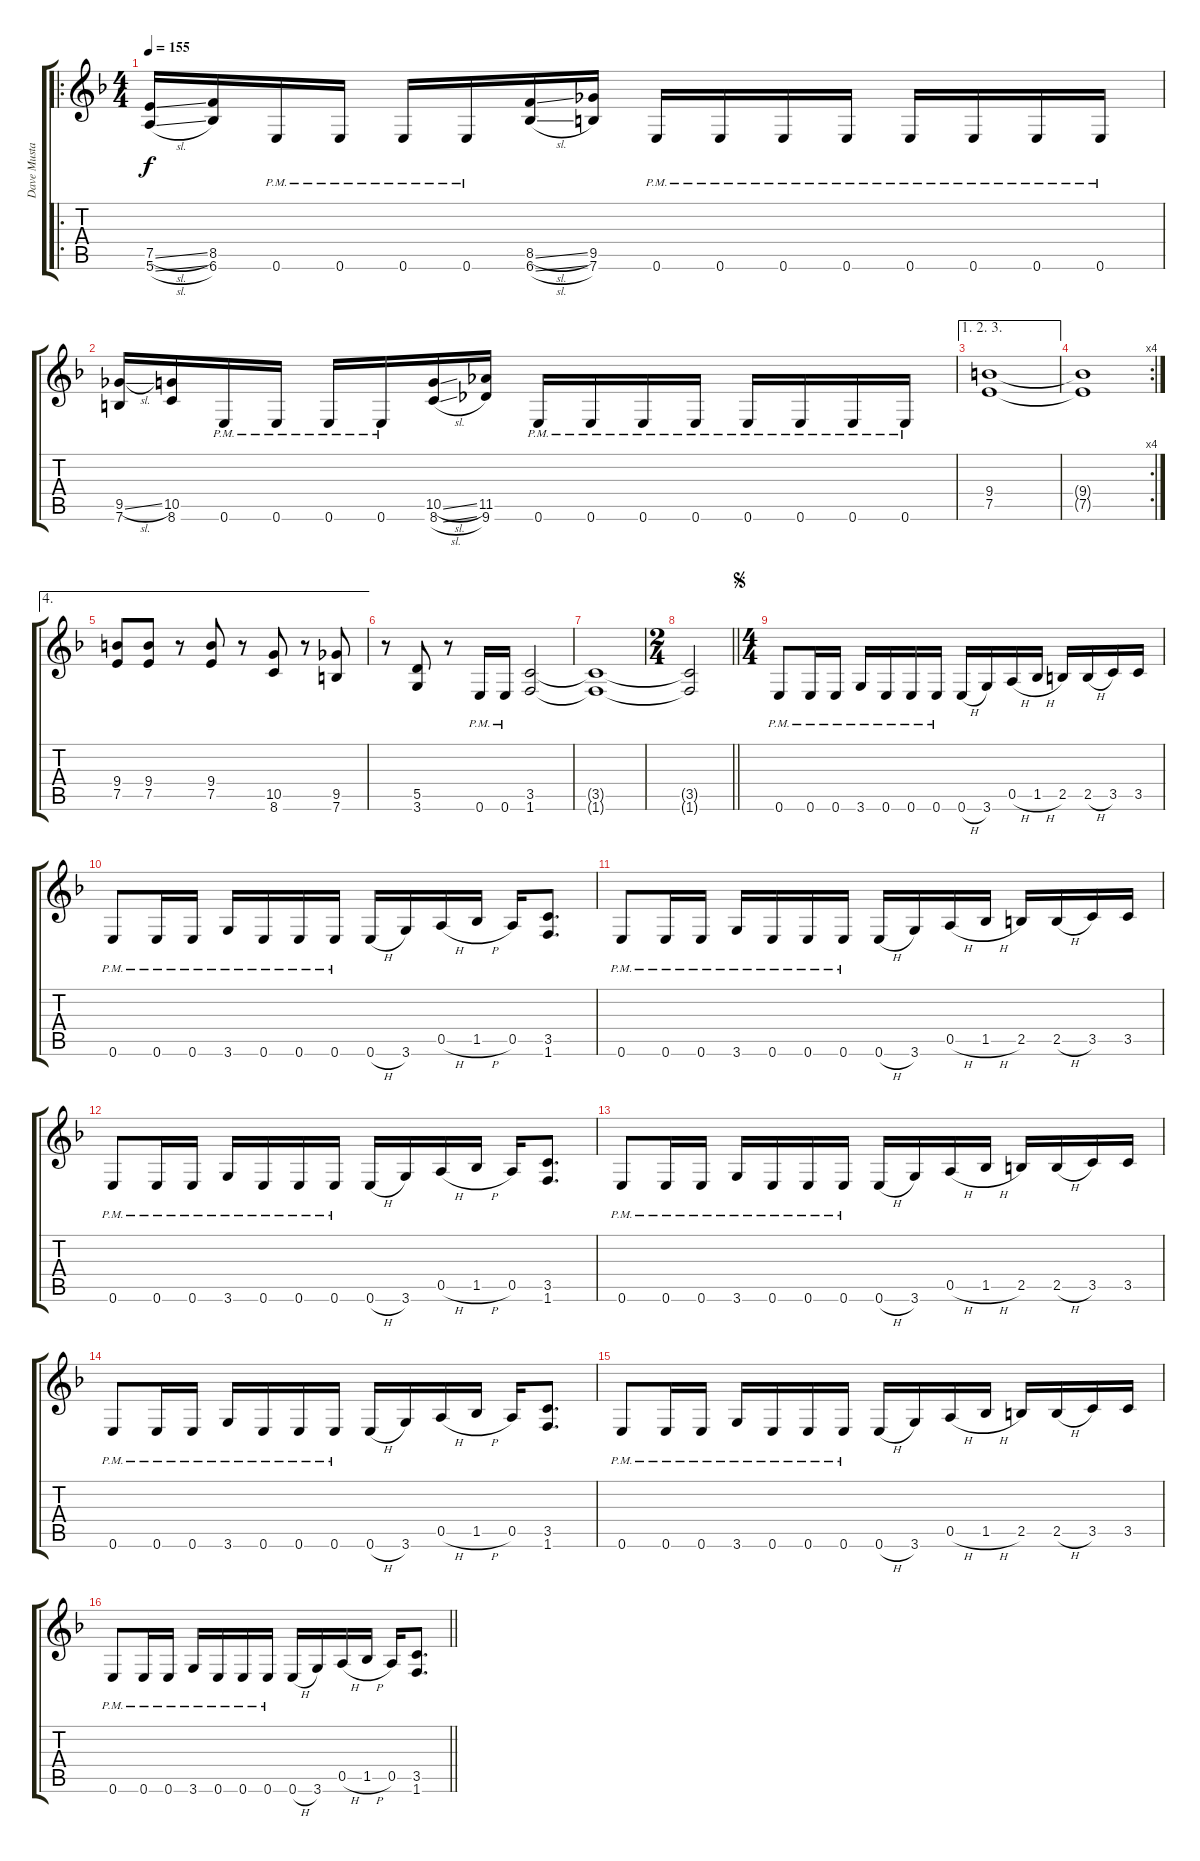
\track ("Dave Mustaine" "Dave Musta") {instrument distortionguitar}
\staff {score tabs}
\tuning (E4 B3 G3 D3 A2 E2) {hide}
\ro
\ts (4 4)
\tempo 155
\clef g2
\ks f
(7.5{sl} 5.6{sl}).16{dy f} (8.5 6.6).16 0.6{pm}.16 0.6{pm}.16 0.6{pm}.16 0.6{pm}.16 (8.5{sl} 6.6{sl}).16 (9.5 7.6).16 0.6{pm}.16 0.6{pm}.16 0.6{pm}.16 0.6{pm}.16 0.6{pm}.16 0.6{pm}.16 0.6{pm}.16 0.6{pm}.16 |
(9.5{sl} 7.6).16 (10.5 8.6).16 0.6{pm}.16 0.6{pm}.16 0.6{pm}.16 0.6{pm}.16 (10.5{sl} 8.6{sl}).16 (11.5 9.6).16 0.6{pm}.16 0.6{pm}.16 0.6{pm}.16 0.6{pm}.16 0.6{pm}.16 0.6{pm}.16 0.6{pm}.16 0.6{pm}.16 |
\ae (1 2 3)
(9.4 7.5).1 |
\rc 4
(9.4{t} 7.5{t}).1 |
\ae 4
(9.4 7.5).8 (9.4 7.5).8 r.8 (9.4 7.5).8 r.8 (10.5 8.6).8 r.8 (9.5 7.6).8 |
r.8 (5.5 3.6).8 r.8 0.6{pm}.16 0.6{pm}.16 (3.5 1.6).2 |
(3.5{t} 1.6{t}).1 |
\ts (2 4)
\barLineRight lightlight
(3.5{t} 1.6{t}).2 |
\ts (4 4)
\jump segno
0.6{pm}.8 0.6{pm}.16 0.6{pm}.16 3.6{pm}.16 0.6{pm}.16 0.6{pm}.16 0.6{pm}.16 0.6{h}.16 3.6.16 0.5{h}.16 1.5{h}.16 2.5.16 2.5{h}.16 3.5.16 3.5.16 |
0.6{pm}.8 0.6{pm}.16 0.6{pm}.16 3.6{pm}.16 0.6{pm}.16 0.6{pm}.16 0.6{pm}.16 0.6{h}.16 3.6.16 0.5{h}.16 1.5{h}.16 0.5.16 (3.5 1.6).8{d} |
0.6{pm}.8 0.6{pm}.16 0.6{pm}.16 3.6{pm}.16 0.6{pm}.16 0.6{pm}.16 0.6{pm}.16 0.6{h}.16 3.6.16 0.5{h}.16 1.5{h}.16 2.5.16 2.5{h}.16 3.5.16 3.5.16 |
0.6{pm}.8 0.6{pm}.16 0.6{pm}.16 3.6{pm}.16 0.6{pm}.16 0.6{pm}.16 0.6{pm}.16 0.6{h}.16 3.6.16 0.5{h}.16 1.5{h}.16 0.5.16 (3.5 1.6).8{d} |
0.6{pm}.8 0.6{pm}.16 0.6{pm}.16 3.6{pm}.16 0.6{pm}.16 0.6{pm}.16 0.6{pm}.16 0.6{h}.16 3.6.16 0.5{h}.16 1.5{h}.16 2.5.16 2.5{h}.16 3.5.16 3.5.16 |
0.6{pm}.8 0.6{pm}.16 0.6{pm}.16 3.6{pm}.16 0.6{pm}.16 0.6{pm}.16 0.6{pm}.16 0.6{h}.16 3.6.16 0.5{h}.16 1.5{h}.16 0.5.16 (3.5 1.6).8{d} |
0.6{pm}.8 0.6{pm}.16 0.6{pm}.16 3.6{pm}.16 0.6{pm}.16 0.6{pm}.16 0.6{pm}.16 0.6{h}.16 3.6.16 0.5{h}.16 1.5{h}.16 2.5.16 2.5{h}.16 3.5.16 3.5.16 |
\barLineRight lightlight
0.6{pm}.8 0.6{pm}.16 0.6{pm}.16 3.6{pm}.16 0.6{pm}.16 0.6{pm}.16 0.6{pm}.16 0.6{h}.16 3.6.16 0.5{h}.16 1.5{h}.16 0.5.16 (3.5 1.6).8{d}
